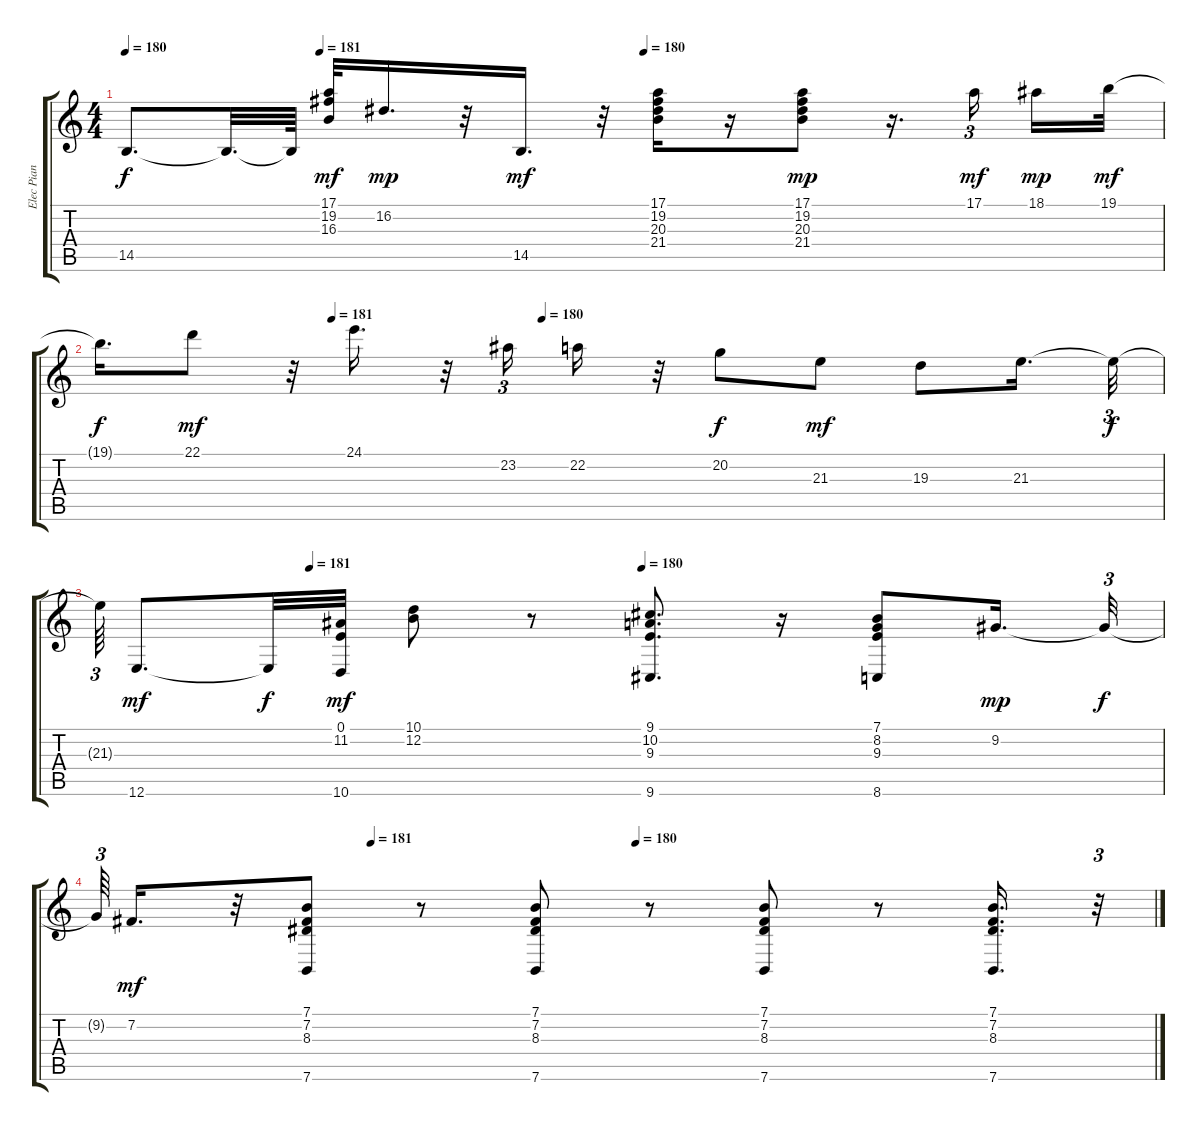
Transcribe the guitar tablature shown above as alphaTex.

\track ("Elec Pian" "Elec Pian") {instrument honkytonkpiano}
\staff {score tabs}
\tuning (E4 B3 G3 D3 A2 E2) {hide}
\ts (4 4)
\tempo 180
\tempo (181 0.1875)
\tempo (180 0.5)
\clef g2
\ks c
14.5{t}.8{d dy f} 14.5{t}.32{d} 14.5{t}.64 (17.1 19.2 16.3).32{dy mf} 16.2.16{d dy mp} r.32 14.5.16{d dy mf} r.32 (17.1 19.2 20.3 21.4).16 r.16 (17.1 19.2 20.3 21.4).8{dy mp} r.16{d} 17.1.16{tu (3 2) dy mf beam splitsecondary} 18.1.16{dy mp} 19.1.32{dy mf} |
\tempo (181 0.21875)
\tempo (180 0.4166666666666667)
19.1{t}.16{d dy f} 22.1.8{dy mf} r.32 24.1.16{d} r.32 23.2.16{tu (3 2)} 22.2.16 r.32 20.2.8{dy f} 21.3.8{dy mf} 19.3.8 21.3.16{d} 21.3{t}.32{tu (3 2) dy f} |
\tempo (181 0.19791666666666666)
\tempo (180 0.5104166666666666)
21.3{t}.64{tu (3 2)} 12.6.8{d dy mf} 12.6{t}.32{dy f} (0.1 11.2 10.6).32{dy mf} (10.1 12.2).8 r.8 (9.1 10.2 9.3 9.6).8{d} r.16 (7.1 8.2 9.3 8.6).8 9.2.16{d dy mp} 9.2{t}.32{tu (3 2) dy f} |
\tempo (181 0.2604166666666667)
\tempo (180 0.5104166666666666)
9.2{t}.64{tu (3 2)} 7.2.16{d dy mf} r.32 (7.1 7.2 8.3 7.6).8 r.8 (7.1 7.2 8.3 7.6).8 r.8 (7.1 7.2 8.3 7.6).8 r.8 (7.1 7.2 8.3 7.6).16{d} r.32{tu (3 2)}
